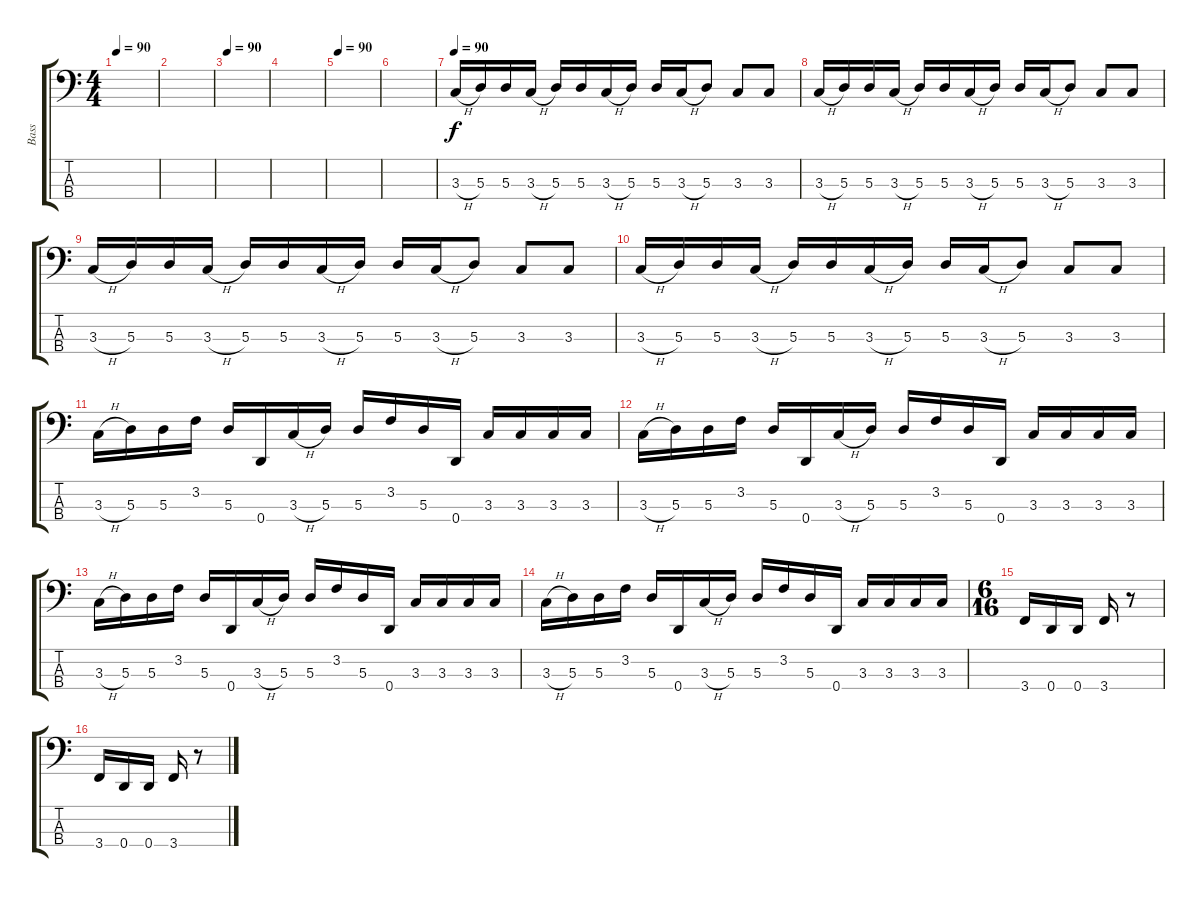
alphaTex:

\track ("Bass" "Bass") {instrument slapbass2}
\staff {score tabs}
\tuning (G2 D2 A1 D1) {hide}
\ts (4 4)
\tempo 90
\tempo 85
\tempo 90
\clef f4
\ks c
|
|
\tempo 90
|
|
\tempo 90
|
|
\tempo 90
3.3{h}.16 5.3.16 5.3.16 3.3{h}.16 5.3.16 5.3.16 3.3{h}.16 5.3.16 5.3.16 3.3{h}.16 5.3.8 3.3.8 3.3.8 |
3.3{h}.16 5.3.16 5.3.16 3.3{h}.16 5.3.16 5.3.16 3.3{h}.16 5.3.16 5.3.16 3.3{h}.16 5.3.8 3.3.8 3.3.8 |
3.3{h}.16 5.3.16 5.3.16 3.3{h}.16 5.3.16 5.3.16 3.3{h}.16 5.3.16 5.3.16 3.3{h}.16 5.3.8 3.3.8 3.3.8 |
3.3{h}.16 5.3.16 5.3.16 3.3{h}.16 5.3.16 5.3.16 3.3{h}.16 5.3.16 5.3.16 3.3{h}.16 5.3.8 3.3.8 3.3.8 |
3.3{h}.16 5.3.16 5.3.16 3.2.16 5.3.16 0.4.16 3.3{h}.16 5.3.16 5.3.16 3.2.16 5.3.16 0.4.16 3.3.16 3.3.16 3.3.16 3.3.16 |
3.3{h}.16 5.3.16 5.3.16 3.2.16 5.3.16 0.4.16 3.3{h}.16 5.3.16 5.3.16 3.2.16 5.3.16 0.4.16 3.3.16 3.3.16 3.3.16 3.3.16 |
3.3{h}.16 5.3.16 5.3.16 3.2.16 5.3.16 0.4.16 3.3{h}.16 5.3.16 5.3.16 3.2.16 5.3.16 0.4.16 3.3.16 3.3.16 3.3.16 3.3.16 |
3.3{h}.16 5.3.16 5.3.16 3.2.16 5.3.16 0.4.16 3.3{h}.16 5.3.16 5.3.16 3.2.16 5.3.16 0.4.16 3.3.16 3.3.16 3.3.16 3.3.16 |
\ts (6 16)
3.4.16 0.4.16 0.4.16 3.4.16 r.8 |
3.4.16 0.4.16 0.4.16 3.4.16 r.8
